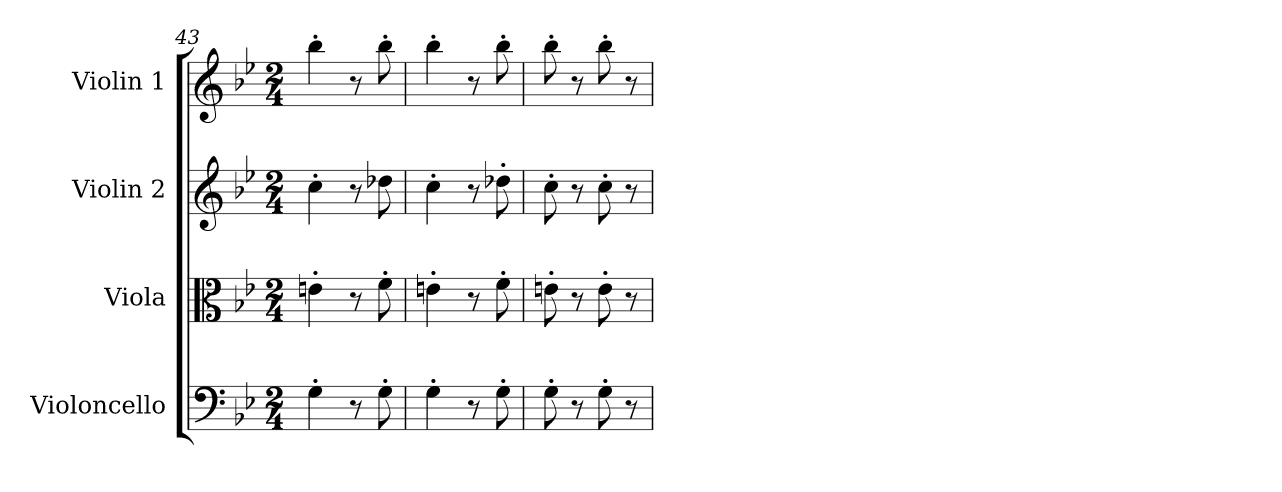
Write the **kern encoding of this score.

**kern	**kern	**kern	**kern
*part4	*part3	*part2	*part1
*staff4	*staff3	*staff2	*staff1
*I"Violoncello	*I"Viola	*I"Violin 2	*I"Violin 1
*I'Vc	*I'Vla	*I'Vln	*I'Vln
*clefF4	*clefC3	*clefG2	*clefG2
*k[b-e-]	*k[b-e-]	*k[b-e-]	*k[b-e-]
*M2/4	*M2/4	*M2/4	*M2/4
=43	=43	=43	=43
4G'\	4en'\	4cc'\	4bb-'\
8r	8r	8r	8r
8G'\	8f'\	8dd-X\	8bb-'\
!!LO:LB:g=z
=44	=44	=44	=44
4G'\	4en'\	4cc'\	4bb-'\
8r	8r	8r	8r
8G'\	8f'\	8dd-X'\	8bb-'\
=45	=45	=45	=45
8G'\	8en'\	8cc'\	8bb-'\
8r	8r	8r	8r
8G'\	8e'\	8cc'\	8bb-'\
8r	8r	8r	8r
=	=	=	=
*-	*-	*-	*-
